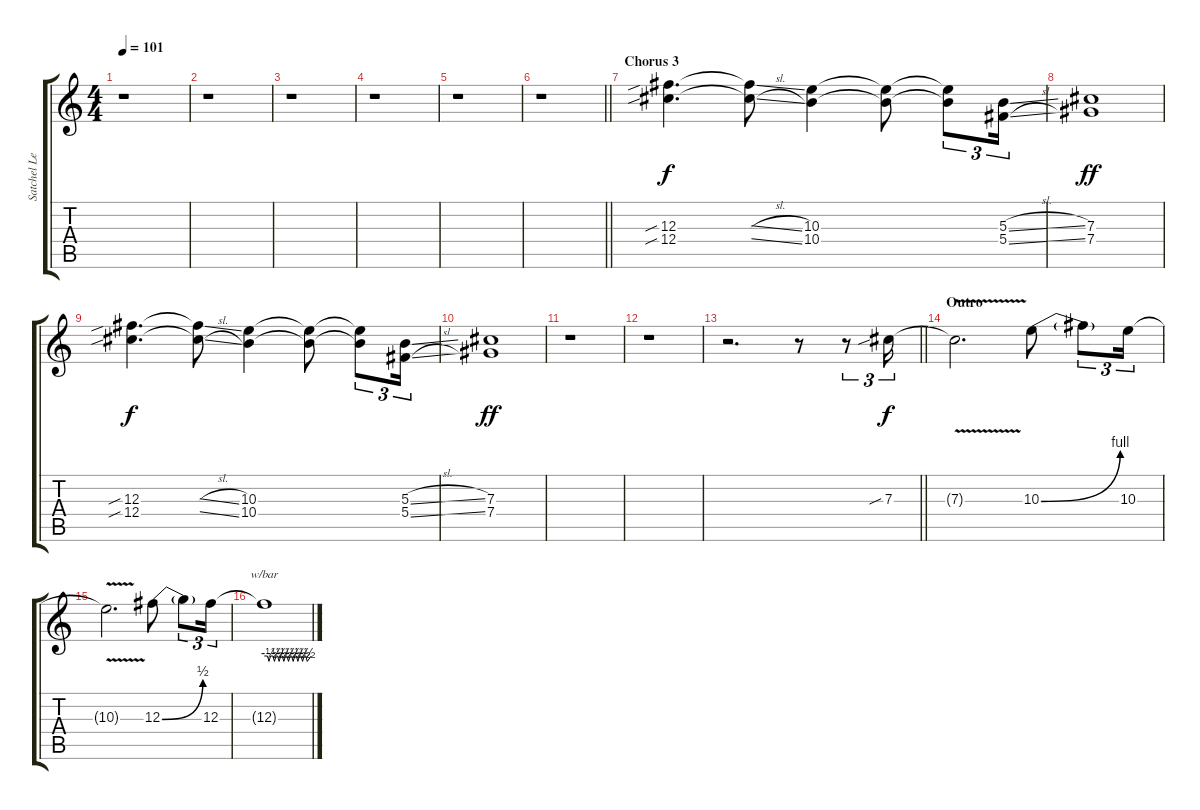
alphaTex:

\track ("Satchel Lead" "Satchel Le") {instrument distortionguitar}
\staff {score tabs}
\tuning (Eb4 Bb3 Gb3 Db3 Ab2 Db2) {hide}
\ts (4 4)
\tempo 101
\clef g2
\ks c
r.1{dy f} |
r.1 |
r.1 |
r.1 |
r.1 |
\barLineRight lightlight
r.1 |
\section ("" "Chorus 3")
(12.3{sib} 12.4{sib}).4{d} (12.3{sl t} 12.4{sl t}).8 (10.3 10.4).4 (10.3{t} 10.4{t}).8 (10.3{t} 10.4{t}).8{tu (3 2)} (5.3{sl} 5.4{sl}).16{tu (3 2)} |
(7.3 7.4).1{dy ff} |
(12.3{sib} 12.4{sib}).4{d dy f} (12.3{sl t} 12.4{sl t}).8 (10.3 10.4).4 (10.3{t} 10.4{t}).8 (10.3{t} 10.4{t}).8{tu (3 2)} (5.3{sl} 5.4{sl}).16{tu (3 2)} |
(7.3 7.4).1{dy ff} |
r.1 |
r.1 |
\barLineRight lightlight
r.2{d} r.8 r.8{tu (3 2)} 7.3{sib}.16{tu (3 2) dy f} |
\section ("" "Outro")
7.3{v t}.2{d} 10.3{be (bend 0 0 60 4)}.8 10.3{t}.8{tu (3 2)} 10.3.16{tu (3 2)} |
10.3{v t}.2{d} 12.3{be (bend 0 0 60 2)}.8 12.3{t}.8{tu (3 2)} 12.3.16{tu (3 2)} |
12.3{t}.1{tbe (custom default 0 0 4 0 6 -2 8 0 11 0 13 -2 15 0 17 0 19 -2 21 0 23 0 25 -2 27 0 29 0 31 -2 33 0 35 0 37 -2 39 0 41 0 43 -2 45 0 47 0 49 -2 51 0 53 0 55 -2 60 0)}
